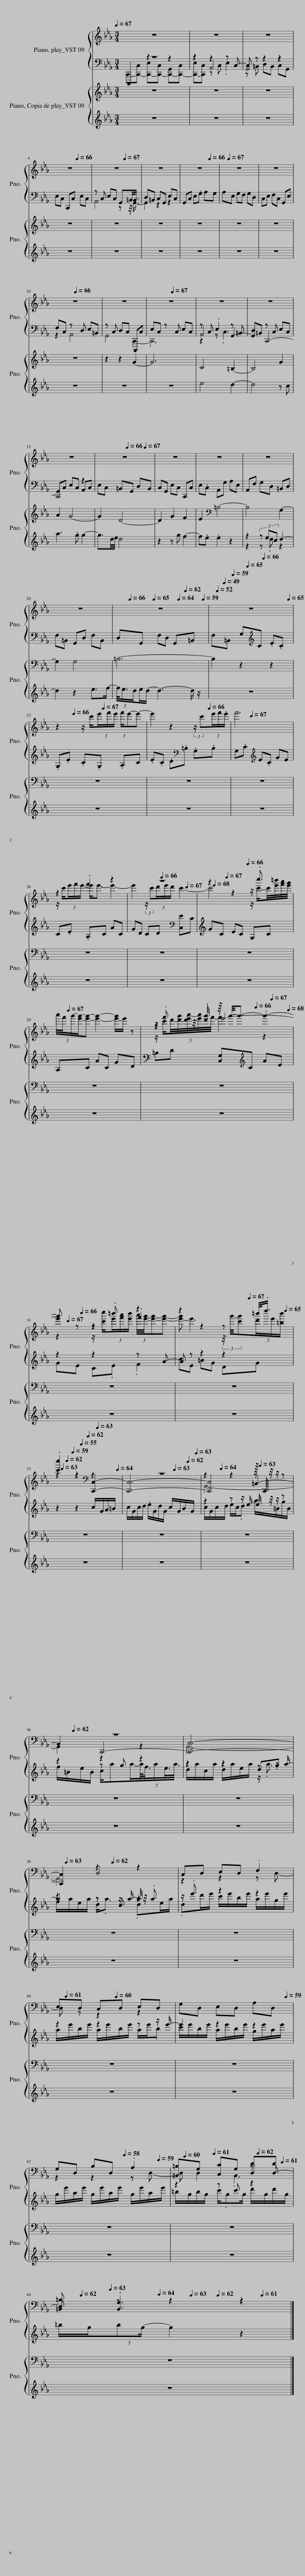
X:1
%%score { ( 1 5 6 ) | ( 2 3 4 ) } { 7 | ( 8 9 ) }
L:1/8
Q:1/4=67
M:3/4
I:linebreak $
K:Eb
V:1 treble
V:5 treble
V:6 treble
V:2 bass
V:3 bass
V:4 bass
V:7 treble
V:8 treble
V:9 treble
V:1
 z6 | z6 | z6 |$ z6[Q:1/4=66] | z6[Q:1/4=67] | %5
 z6 | z6[Q:1/4=66] | z6[Q:1/4=67] | z6 |$ z6[Q:1/4=66] | %10
 z6 | z6[Q:1/4=67] | z6 | z6 |$ z6 | %15
 z6[Q:1/4=66][Q:1/4=67] | z6 | z6 | z6 |$ z6 | %20
 z6[Q:1/4=66][Q:1/4=65][Q:1/4=64][Q:1/4=62][Q:1/4=59] | z6[Q:1/4=52][Q:1/4=49][Q:1/4=59][Q:1/4=65][Q:1/4=66][Q:1/4=65] |$ z2 z/ c'/(3e'/f'/e'/ (3:2:2f'/e'-e'-[Q:1/4=66][Q:1/4=67] | e'2 z2 (3:2:2z/ c'(3e'/f'/.e'/[Q:1/4=66] | f'6[Q:1/4=67] |$ %25
 z2 .f'2 z2 | z6[Q:1/4=66][Q:1/4=67] | z2 z2 z/ .c''3/2[Q:1/4=68][Q:1/4=67][Q:1/4=66] |$ (3:2:4a'/4f'/4g'/-[e'g']/-[e'g']- [e'g']2- [e'-g']/e'/ z[Q:1/4=67] | z/ .f' z/4 .[d'g']/4 z/8 g'3/8-g'3/2- g'2-[Q:1/4=66][Q:1/4=67][Q:1/4=68] |$ %30
 g' z z .=b' .f'2[Q:1/4=67][Q:1/4=66] | z2 z2 z =b'/<.d''/[Q:1/4=67][Q:1/4=65] |$ .[c'c'']2 z2[K:bass] z2[Q:1/4=63][Q:1/4=62][Q:1/4=59][Q:1/4=55][Q:1/4=62][Q:1/4=63][Q:1/4=64] | z6[Q:1/4=63][Q:1/4=62][Q:1/4=63] | z2 z2 z/16 C,,3/16 z/4 z/ z[Q:1/4=64][Q:1/4=63] |$ %35
 z6[Q:1/4=62] | C,6- |$ C,2 D,4[Q:1/4=63][Q:1/4=62] | C,D, E,D, .F,2 |$ E,D, C,D, E,D,[Q:1/4=61][Q:1/4=60] | %40
 G,D, E,D, A,D,[Q:1/4=59] |$ G,D, B,D, .A,2[Q:1/4=58][Q:1/4=59] | =B,G, CG, [D,D]D[Q:1/4=60][Q:1/4=61][Q:1/4=62][Q:1/4=61] |$ [=B,,=B,] .[B,,G,]3 z2[Q:1/4=62][Q:1/4=63][Q:1/4=64][Q:1/4=63][Q:1/4=62][Q:1/4=61] |] %44
V:2
 z6 | z2 z2 z C,- | C, z z2 z2 |$ E,C, C,,C, E,C, | z C, E,C, G,,=B,,/<B,,/ | %5
 D,=B,, C,G,, E,C, | G,,C, E,.G, A,G, | A,E, G,F, G,D, | C,E, F,C, G,,E, |$ F,C, z D, E,=B,, | %10
 z C, D,C, C,,,C, | E,C, z C, E,C, | z C, .E,2 z =B,, | D,=B,, z C, E,C, |$ G,,C, E,C, A,,C, | %15
 E,C, =B,,G,, D,B,, | C,G,, E,C, C,,C, | E,.C, A,,G, A,E, | A,,F, G,D, =B,,D, |$ F,=B,, G,,D, F,B,, | %20
 D,G,, F,D, G,,=B,, | F,=B,, G,[K:treble]C .E.C |$ .G,.E .C.G, .A,C | .E.C .D[K:bass].=B, .G,.B, | G,.C[K:treble] E.C GE |$ %25
 C.E .A,C AC | GD CD[K:bass] [C,E]C | GC EC G,C |$ A,C AC GD | =B,D [C,G,][K:treble]C AE |$ %30
 z2 z2 z A- | A z z2 z2 |$ z2 z2 c/G/A/=B/ | c/G/c/d/ .e/G/d/G/ c/G/B/G/ | z2 z z/ e/- e/4 z/4 z/ z |$ %35
 z2 z g z2 | z2 z2 z z/ a/- |$ a2 z z/ a/- a/4 z/4 .a3/2 | z/ .e'3/2 z2 z2 |$ z2 z2 z z/ e'/- | %40
 e'2 z2 z2 |$ g/e'/a/e'/ g/e'/a/e'/ g/e'/a/e'/ | z2 z c' z2 |$ =b/g/(3:2:2bg/- g2 z2 |] %44
V:3
 C,,-[C,,-C,] [C,,-E,][C,,-C,] [C,,-G,,][C,,-C,] | [C,,-E,][C,,C,] z C, .E,2 | z =B,, D,B,, C,G,, |$ x6 | A,,4 z z/4 G,,3/4- | %5
 G,,2 z2 z2 | x6 | x6 | x6 |$ z2 A,,4 | %10
 G,,4 C,,2- | C,,6 | z2 z .C,3 | x6 |$ x6 | %15
 x6 | x6 | x6 | x6 |$ x6 | %20
 x6 | x3[K:treble] x3 |$ x6 | x3[K:bass] x3 | x2[K:treble] x4 |$ %25
 x6 | x4[K:bass] x2 | x6 |$ x6 | x3[K:treble] x3 |$ %30
 GE C.E .F2 | cE =BG DG |$ x6 | x6 | c/G/c/d/ e/c/.d a/=B/g/B/ |$ %35
 f/=B/e/B/ c/aa/-(7:8:5a/8f3/8a/e3/8a3/8 | d/a/c/a/ d/a/e/a/ z/ .a3/2 |$ f/a/e/a/ d<.a .de/a/ | .dd'/e'/ c'/e'/b/e'/ a/e'/g/e'/ |$ a/e'/b/e'/ a/e'/b/e'/ a/e'/.b | %40
 c'/e'/b/e'/ a/e'/b/e'/ g/e'/a/e'/ |$ x6 | =b/g/b/g/ c'/.gg/ d'/g/d'/g/ |$ x6 |] %44
V:4
 .C,,,2 z2 z2 | z2 A,,4 | G,,4 z2 |$ x6 | x6 | %5
 x6 | x6 | x6 | x6 |$ x6 | %10
 x6 | x6 | A,,4 G,,2- | G,,2 C,,4- |$ C,,4 z2 | %15
 x6 | x6 | x6 | x6 |$ x6 | %20
 x6 | x3[K:treble] x3 |$ x6 | x3[K:bass] x3 | x2[K:treble] x4 |$ %25
 x6 | x4[K:bass] x2 | x6 |$ x6 | x3[K:treble] x3 |$ %30
 x6 | x6 |$ x6 | x6 | x6 |$ %35
 x6 | z2 z2 dg |$ z2 z c z2 | x6 |$ x6 | %40
 x6 |$ x6 | x6 |$ x6 |] %44
V:5
 x6 | x6 | x6 |$ x6 | x6 | %5
 x6 | x6 | x6 | x6 |$ x6 | %10
 x6 | x6 | x6 | x6 |$ x6 | %15
 x6 | x6 | x6 | x6 |$ x6 | %20
 x6 | x6 |$ x6 | x6 | x6 |$ %25
 z/ c'/(3e'/f'/e'/- e'<e'- e'2- | e'2 (3:2:2z/ c'(3d'/e'/d'/ c'2- | c'4 z/ c'/-c'/4[e'=b']/4[f'a']/4[e'g']/4 |$ x6 | z/ c'/(5:4:5d'/4-[d'-g']/4[d'e'-a'-]/4[e'a']/4f'/4- f'2 z2 |$ %30
 z2 z/ [c'c'']/(3e'/[f'a']/[e'=b']/ (3a'/4[e'g']/4-[e'g']-[e'g']- | [e'-g'] e'3 (3z/4 g'/4-[c'g'](3d'/e'/[=b=b']/ |$ x4[K:bass] x2 | x6 | G,,6- |$ %35
 G,,2 z2 z2 | G,,6- |$ G,,6 | z2 z2 z D,- |$ D, z z2 z2 | %40
 x6 |$ z2 z2 z D,- | D, D,2 .=B,,3 |$ x6 |] %44
V:6
 x6 | x6 | x6 |$ x6 | x6 | %5
 x6 | x6 | x6 | x6 |$ x6 | %10
 x6 | x6 | x6 | x6 |$ x6 | %15
 x6 | x6 | x6 | x6 |$ x6 | %20
 x6 | x6 |$ x6 | x6 | x6 |$ %25
 x6 | x6 | x6 |$ x6 | z2 e'4- |$ %30
 e'2 z2 z2 | x6 |$ z2 z2[K:bass] [C,,C,]2- | [C,,C,]6- | [C,,C,]4 =B,,2- |$ %35
 B,,2 C,,4- | C,,6- |$ C,,2 z2 z2 | x6 |$ x6 | %40
 x6 |$ x6 | =B,,2 C,2 z D,- |$ D, z z2 z2 |] %44
V:7
 z6 | z6 | z6 |$ z6 | z6 | %5
 z6 | z6 | z6 | z6 |$ z6 | %10
 z2 z2 G2- | G6 | C4 =B,2- | B,4 G2 |$ A2 G4- | %15
 G2 D4- | D2 G2 F2 | E2[K:bass] =B,4- | B,4 G,2- |$ G,2 G,4 | %20
 =B,6- | B,2 z2 z2 |$ z6 | z6 | z6 |$ %25
 z6 | z6 | z6 |$ z6 | z6 |$ %30
 z6 | z6 |$ z6 | z6 | z6 |$ %35
 z6 | z6 |$ z6 | z6 |$ z6 | %40
 z6 |$ z6 | z6 |$ z6 |] %44
V:8
 z6 | z6 | z6 |$ z6 | z6 | %5
 z6 | z6 | z6 | z6 |$ z6 | %10
 z6 | z6 | e4 d2- | d4 z c |$ a3 .g g2- | %15
 g3/2d/4e/4 d4 | z2 z g f2- | f.e .e2 z2 | z2 (3z ec d2- |$ d2 z2 e>f- | %20
 (3f/4e3/4d/e/d/- d3- d/ z/ | z6 |$ z6 | z6 | z6 |$ %25
 z6 | z6 | z6 |$ z6 | z6 |$ %30
 z6 | z6 |$ z6 | z6 | z6 |$ %35
 z6 | z6 |$ z6 | z6 |$ z6 | %40
 z6 |$ z6 | z6 |$ z6 |] %44
V:9
 x6 | x6 | x6 |$ x6 | x6 | %5
 x6 | x6 | x6 | x6 |$ x6 | %10
 x6 | x6 | x6 | x6 |$ x6 | %15
 x6 | x6 | x6 | z2 z .d z2 |$ x6 | %20
 x6 | x6 |$ x6 | x6 | x6 |$ %25
 x6 | x6 | x6 |$ x6 | x6 |$ %30
 x6 | x6 |$ x6 | x6 | x6 |$ %35
 x6 | x6 |$ x6 | x6 |$ x6 | %40
 x6 |$ x6 | x6 |$ x6 |] %44
